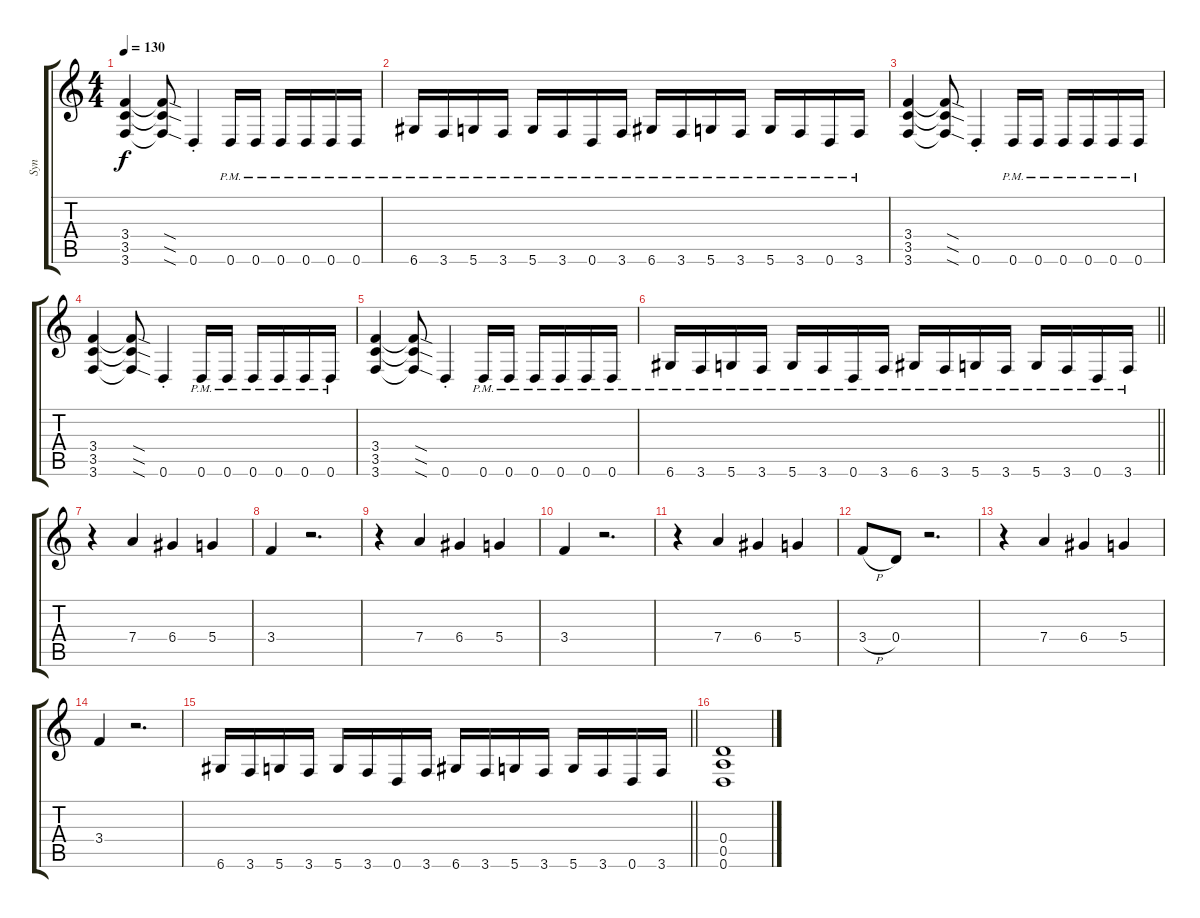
\track ("Syn" "Syn") {instrument distortionguitar}
\staff {score tabs}
\tuning (E4 B3 G3 D3 A2 D2) {hide}
\ts (4 4)
\tempo 130
\clef g2
\ks c
(3.4 3.5 3.6).4{dy f} (3.4{sod t} 3.5{sod t} 3.6{sod t}).8 0.6{st}.4 0.6{pm}.16 0.6{pm}.16 0.6{pm}.16 0.6{pm}.16 0.6{pm}.16 0.6{pm}.16 |
6.6{pm}.16 3.6{pm}.16 5.6{pm}.16 3.6{pm}.16 5.6{pm}.16 3.6{pm}.16 0.6{pm}.16 3.6{pm}.16 6.6{pm}.16 3.6{pm}.16 5.6{pm}.16 3.6{pm}.16 5.6{pm}.16 3.6{pm}.16 0.6{pm}.16 3.6{pm}.16 |
(3.4 3.5 3.6).4 (3.4{sod t} 3.5{sod t} 3.6{sod t}).8 0.6{st}.4 0.6{pm}.16 0.6{pm}.16 0.6{pm}.16 0.6{pm}.16 0.6{pm}.16 0.6{pm}.16 |
(3.4 3.5 3.6).4 (3.4{sod t} 3.5{sod t} 3.6{sod t}).8 0.6{st}.4 0.6{pm}.16 0.6{pm}.16 0.6{pm}.16 0.6{pm}.16 0.6{pm}.16 0.6{pm}.16 |
(3.4 3.5 3.6).4 (3.4{sod t} 3.5{sod t} 3.6{sod t}).8 0.6{st}.4 0.6{pm}.16 0.6{pm}.16 0.6{pm}.16 0.6{pm}.16 0.6{pm}.16 0.6{pm}.16 |
\barLineRight lightlight
6.6{pm}.16 3.6{pm}.16 5.6{pm}.16 3.6{pm}.16 5.6{pm}.16 3.6{pm}.16 0.6{pm}.16 3.6{pm}.16 6.6{pm}.16 3.6{pm}.16 5.6{pm}.16 3.6{pm}.16 5.6{pm}.16 3.6{pm}.16 0.6{pm}.16 3.6{pm}.16 |
r.4 7.4.4 6.4.4 5.4.4 |
3.4.4 r.2{d} |
r.4 7.4.4 6.4.4 5.4.4 |
3.4.4 r.2{d} |
r.4 7.4.4 6.4.4 5.4.4 |
3.4{h}.8 0.4.8 r.2{d} |
r.4 7.4.4 6.4.4 5.4.4 |
3.4.4 r.2{d} |
\barLineRight lightlight
6.6.16 3.6.16 5.6.16 3.6.16 5.6.16 3.6.16 0.6.16 3.6.16 6.6.16 3.6.16 5.6.16 3.6.16 5.6.16 3.6.16 0.6.16 3.6.16 |
(0.4 0.5 0.6).1
